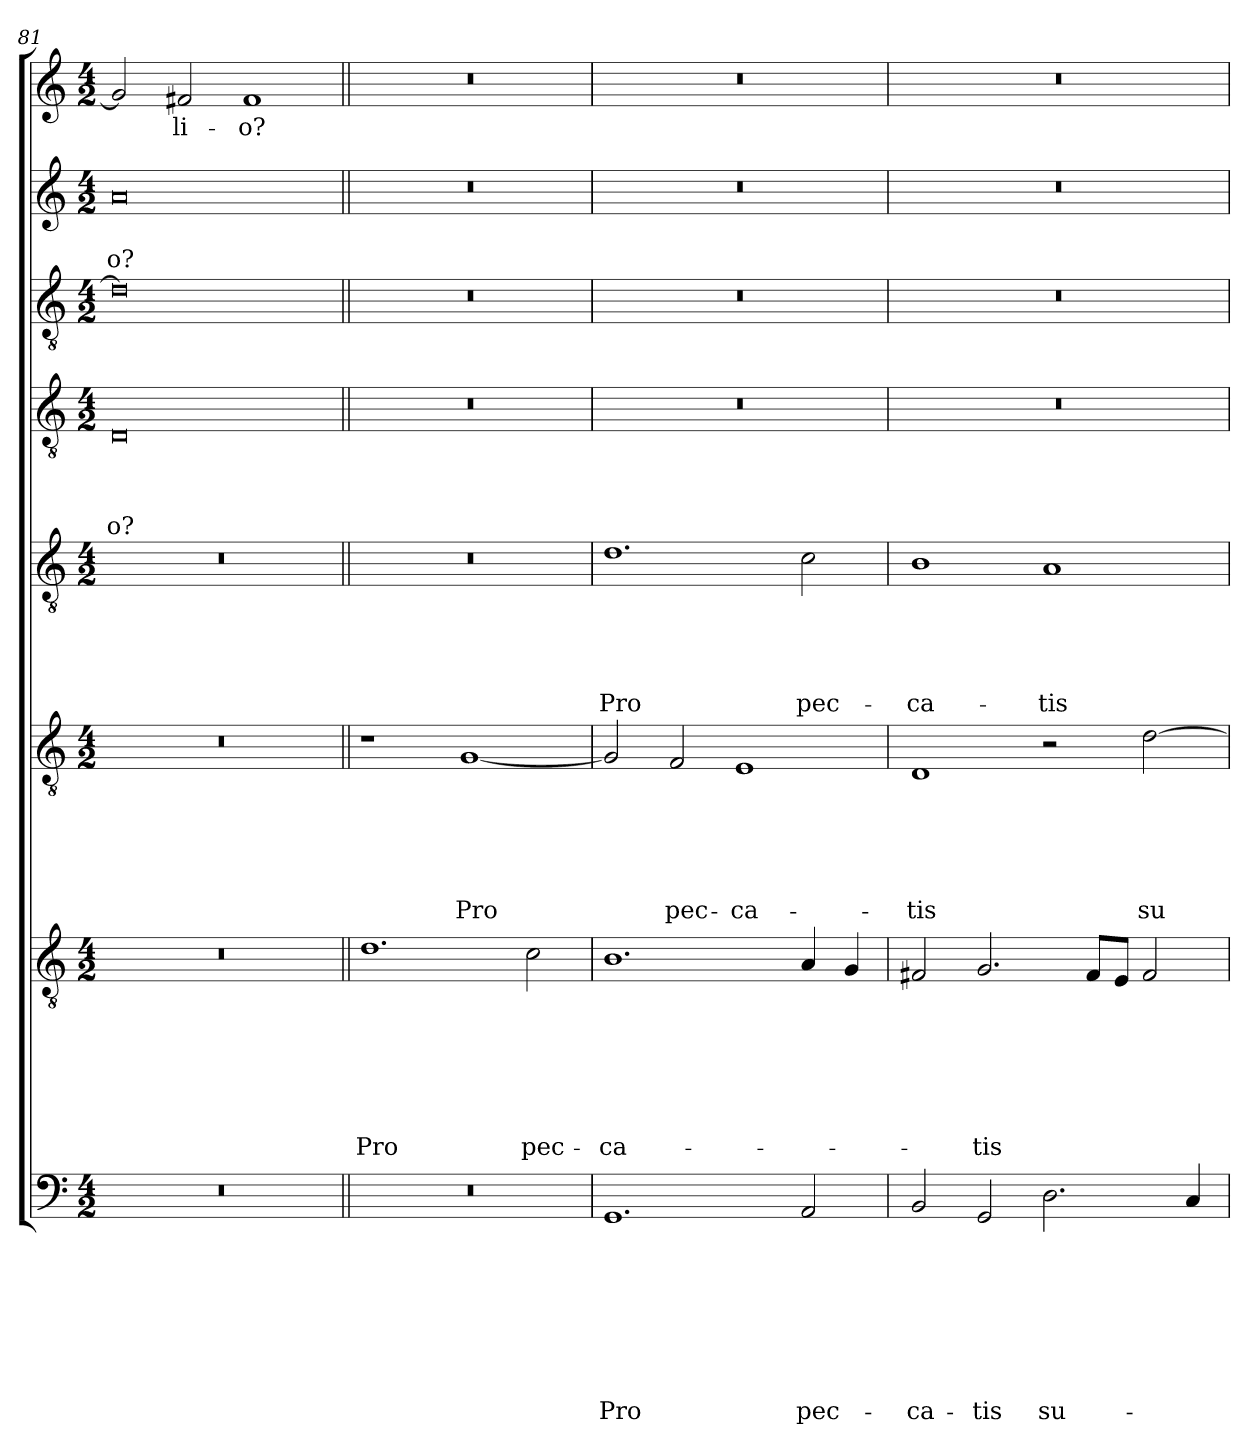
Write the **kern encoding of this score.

**kern	**text	**text	**text	**text	**text	**text	**text	**text	**kern	**text	**text	**text	**text	**text	**text	**text	**kern	**text	**text	**text	**text	**text	**text	**kern	**text	**text	**text	**text	**text	**kern	**text	**text	**text	**text	**kern	**kern	**text	**text	**kern	**text
*part8	*part8	*part8	*part8	*part8	*part8	*part8	*part8	*part8	*part7	*part7	*part7	*part7	*part7	*part7	*part7	*part7	*part6	*part6	*part6	*part6	*part6	*part6	*part6	*part5	*part5	*part5	*part5	*part5	*part5	*part4	*part4	*part4	*part4	*part4	*part3	*part2	*part2	*part2	*part1	*part1
*staff8	*staff8	*staff8	*staff8	*staff8	*staff8	*staff8	*staff8	*staff8	*staff7	*staff7	*staff7	*staff7	*staff7	*staff7	*staff7	*staff7	*staff6	*staff6	*staff6	*staff6	*staff6	*staff6	*staff6	*staff5	*staff5	*staff5	*staff5	*staff5	*staff5	*staff4	*staff4	*staff4	*staff4	*staff4	*staff3	*staff2	*staff2	*staff2	*staff1	*staff1
*clefF4	*	*	*	*	*	*	*	*	*clefGv2	*	*	*	*	*	*	*	*clefGv2	*	*	*	*	*	*	*clefGv2	*	*	*	*	*	*clefGv2	*	*	*	*	*clefGv2	*clefG2	*	*	*clefG2	*
*k[]	*	*	*	*	*	*	*	*	*k[]	*	*	*	*	*	*	*	*k[]	*	*	*	*	*	*	*k[]	*	*	*	*	*	*k[]	*	*	*	*	*k[]	*k[]	*	*	*k[]	*
*a:	*	*	*	*	*	*	*	*	*a:	*	*	*	*	*	*	*	*a:	*	*	*	*	*	*	*a:	*	*	*	*	*	*a:	*	*	*	*	*a:	*a:	*	*	*a:	*
*M4/2	*	*	*	*	*	*	*	*	*M4/2	*	*	*	*	*	*	*	*M4/2	*	*	*	*	*	*	*M4/2	*	*	*	*	*	*M4/2	*	*	*	*	*M4/2	*M4/2	*	*	*M4/2	*
=81	=81	=81	=81	=81	=81	=81	=81	=81	=81	=81	=81	=81	=81	=81	=81	=81	=81	=81	=81	=81	=81	=81	=81	=81	=81	=81	=81	=81	=81	=81	=81	=81	=81	=81	=81	=81	=81	=81	=81	=81
!	!	!	!	!	!	!	!	!	!	!	!	!	!	!	!	!	!	!	!	!	!	!	!	!	!	!	!	!	!	!	!	!	!	!LO:LY:b	!	!	!	!LO:LY:b	!	!
0r	.	.	.	.	.	.	.	.	0r	.	.	.	.	.	.	.	0r	.	.	.	.	.	.	0r	.	.	.	.	.	0D	.	.	.	-o?	0d]	0a	.	-o?	2g/]	.
!	!	!	!	!	!	!	!	!	!	!	!	!	!	!	!	!	!	!	!	!	!	!	!	!	!	!	!	!	!	!	!	!	!	!	!	!	!	!	!	!LO:LY:b
.	.	.	.	.	.	.	.	.	.	.	.	.	.	.	.	.	.	.	.	.	.	.	.	.	.	.	.	.	.	.	.	.	.	.	.	.	.	.	2f#X/	-li-
!	!	!	!	!	!	!	!	!	!	!	!	!	!	!	!	!	!	!	!	!	!	!	!	!	!	!	!	!	!	!	!	!	!	!	!	!	!	!	!	!LO:LY:b
.	.	.	.	.	.	.	.	.	.	.	.	.	.	.	.	.	.	.	.	.	.	.	.	.	.	.	.	.	.	.	.	.	.	.	.	.	.	.	1f#	-o?
!!LO:PB:g=z
=82||	=82||	=82||	=82||	=82||	=82||	=82||	=82||	=82||	=82||	=82||	=82||	=82||	=82||	=82||	=82||	=82||	=82||	=82||	=82||	=82||	=82||	=82||	=82||	=82||	=82||	=82||	=82||	=82||	=82||	=82||	=82||	=82||	=82||	=82||	=82||	=82||	=82||	=82||	=82||	=82||
!	!	!	!	!	!	!	!	!	!	!	!	!	!	!	!	!LO:LY:b	!	!	!	!	!	!	!	!	!	!	!	!	!	!	!	!	!	!	!	!	!	!	!	!
0r	.	.	.	.	.	.	.	.	1.d	.	.	.	.	.	.	Pro	1r	.	.	.	.	.	.	0r	.	.	.	.	.	0r	.	.	.	.	0r	0r	.	.	0r	.
!	!	!	!	!	!	!	!	!	!	!	!	!	!	!	!	!	!	!	!	!	!	!	!LO:LY:b	!	!	!	!	!	!	!	!	!	!	!	!	!	!	!	!	!
.	.	.	.	.	.	.	.	.	.	.	.	.	.	.	.	.	[1G	.	.	.	.	.	Pro	.	.	.	.	.	.	.	.	.	.	.	.	.	.	.	.	.
!	!	!	!	!	!	!	!	!	!	!	!	!	!	!	!	!LO:LY:b	!	!	!	!	!	!	!	!	!	!	!	!	!	!	!	!	!	!	!	!	!	!	!	!
.	.	.	.	.	.	.	.	.	2c\	.	.	.	.	.	.	pec-	.	.	.	.	.	.	.	.	.	.	.	.	.	.	.	.	.	.	.	.	.	.	.	.
=83	=83	=83	=83	=83	=83	=83	=83	=83	=83	=83	=83	=83	=83	=83	=83	=83	=83	=83	=83	=83	=83	=83	=83	=83	=83	=83	=83	=83	=83	=83	=83	=83	=83	=83	=83	=83	=83	=83	=83	=83
!	!	!	!	!	!	!	!	!LO:LY:b	!	!	!	!	!	!	!	!LO:LY:b	!	!	!	!	!	!	!	!	!	!	!	!	!LO:LY:b	!	!	!	!	!	!	!	!	!	!	!
1.GG	.	.	.	.	.	.	.	Pro	1.B	.	.	.	.	.	.	-ca-	2G/]	.	.	.	.	.	.	1.d	.	.	.	.	Pro	0r	.	.	.	.	0r	0r	.	.	0r	.
!	!	!	!	!	!	!	!	!	!	!	!	!	!	!	!	!	!	!	!	!	!	!	!LO:LY:b	!	!	!	!	!	!	!	!	!	!	!	!	!	!	!	!	!
.	.	.	.	.	.	.	.	.	.	.	.	.	.	.	.	.	2F/	.	.	.	.	.	pec-	.	.	.	.	.	.	.	.	.	.	.	.	.	.	.	.	.
!	!	!	!	!	!	!	!	!	!	!	!	!	!	!	!	!	!	!	!	!	!	!	!LO:LY:b	!	!	!	!	!	!	!	!	!	!	!	!	!	!	!	!	!
.	.	.	.	.	.	.	.	.	.	.	.	.	.	.	.	.	1E	.	.	.	.	.	-ca-	.	.	.	.	.	.	.	.	.	.	.	.	.	.	.	.	.
!	!	!	!	!	!	!	!	!LO:LY:b	!	!	!	!	!	!	!	!	!	!	!	!	!	!	!	!	!	!	!	!	!LO:LY:b	!	!	!	!	!	!	!	!	!	!	!
2AA/	.	.	.	.	.	.	.	pec-	4A/	.	.	.	.	.	.	.	.	.	.	.	.	.	.	2c\	.	.	.	.	pec-	.	.	.	.	.	.	.	.	.	.	.
.	.	.	.	.	.	.	.	.	4G/	.	.	.	.	.	.	.	.	.	.	.	.	.	.	.	.	.	.	.	.	.	.	.	.	.	.	.	.	.	.	.
=84	=84	=84	=84	=84	=84	=84	=84	=84	=84	=84	=84	=84	=84	=84	=84	=84	=84	=84	=84	=84	=84	=84	=84	=84	=84	=84	=84	=84	=84	=84	=84	=84	=84	=84	=84	=84	=84	=84	=84	=84
!	!	!	!	!	!	!	!	!LO:LY:b	!	!	!	!	!	!	!	!	!	!	!	!	!	!	!LO:LY:b	!	!	!	!	!	!LO:LY:b	!	!	!	!	!	!	!	!	!	!	!
2BB/	.	.	.	.	.	.	.	-ca-	2F#X/	.	.	.	.	.	.	.	1D	.	.	.	.	.	-tis	1B	.	.	.	.	-ca-	0r	.	.	.	.	0r	0r	.	.	0r	.
!	!	!	!	!	!	!	!	!LO:LY:b	!	!	!	!	!	!	!	!LO:LY:b	!	!	!	!	!	!	!	!	!	!	!	!	!	!	!	!	!	!	!	!	!	!	!	!
2GG/	.	.	.	.	.	.	.	-tis	2.G/	.	.	.	.	.	.	-tis	.	.	.	.	.	.	.	.	.	.	.	.	.	.	.	.	.	.	.	.	.	.	.	.
!	!	!	!	!	!	!	!	!LO:LY:b	!	!	!	!	!	!	!	!	!	!	!	!	!	!	!	!	!	!	!	!	!LO:LY:b	!	!	!	!	!	!	!	!	!	!	!
2.D\	.	.	.	.	.	.	.	su-	.	.	.	.	.	.	.	.	2r	.	.	.	.	.	.	1A	.	.	.	.	-tis	.	.	.	.	.	.	.	.	.	.	.
.	.	.	.	.	.	.	.	.	8F#/L	.	.	.	.	.	.	.	.	.	.	.	.	.	.	.	.	.	.	.	.	.	.	.	.	.	.	.	.	.	.	.
.	.	.	.	.	.	.	.	.	8E/J	.	.	.	.	.	.	.	.	.	.	.	.	.	.	.	.	.	.	.	.	.	.	.	.	.	.	.	.	.	.	.
!	!	!	!	!	!	!	!	!	!	!	!	!	!	!	!	!	!	!	!	!	!	!	!LO:LY:b	!	!	!	!	!	!	!	!	!	!	!	!	!	!	!	!	!
.	.	.	.	.	.	.	.	.	2F#/	.	.	.	.	.	.	.	[2d\	.	.	.	.	.	su-	.	.	.	.	.	.	.	.	.	.	.	.	.	.	.	.	.
4C/	.	.	.	.	.	.	.	.	.	.	.	.	.	.	.	.	.	.	.	.	.	.	.	.	.	.	.	.	.	.	.	.	.	.	.	.	.	.	.	.
=	=	=	=	=	=	=	=	=	=	=	=	=	=	=	=	=	=	=	=	=	=	=	=	=	=	=	=	=	=	=	=	=	=	=	=	=	=	=	=	=
*-	*-	*-	*-	*-	*-	*-	*-	*-	*-	*-	*-	*-	*-	*-	*-	*-	*-	*-	*-	*-	*-	*-	*-	*-	*-	*-	*-	*-	*-	*-	*-	*-	*-	*-	*-	*-	*-	*-	*-	*-
